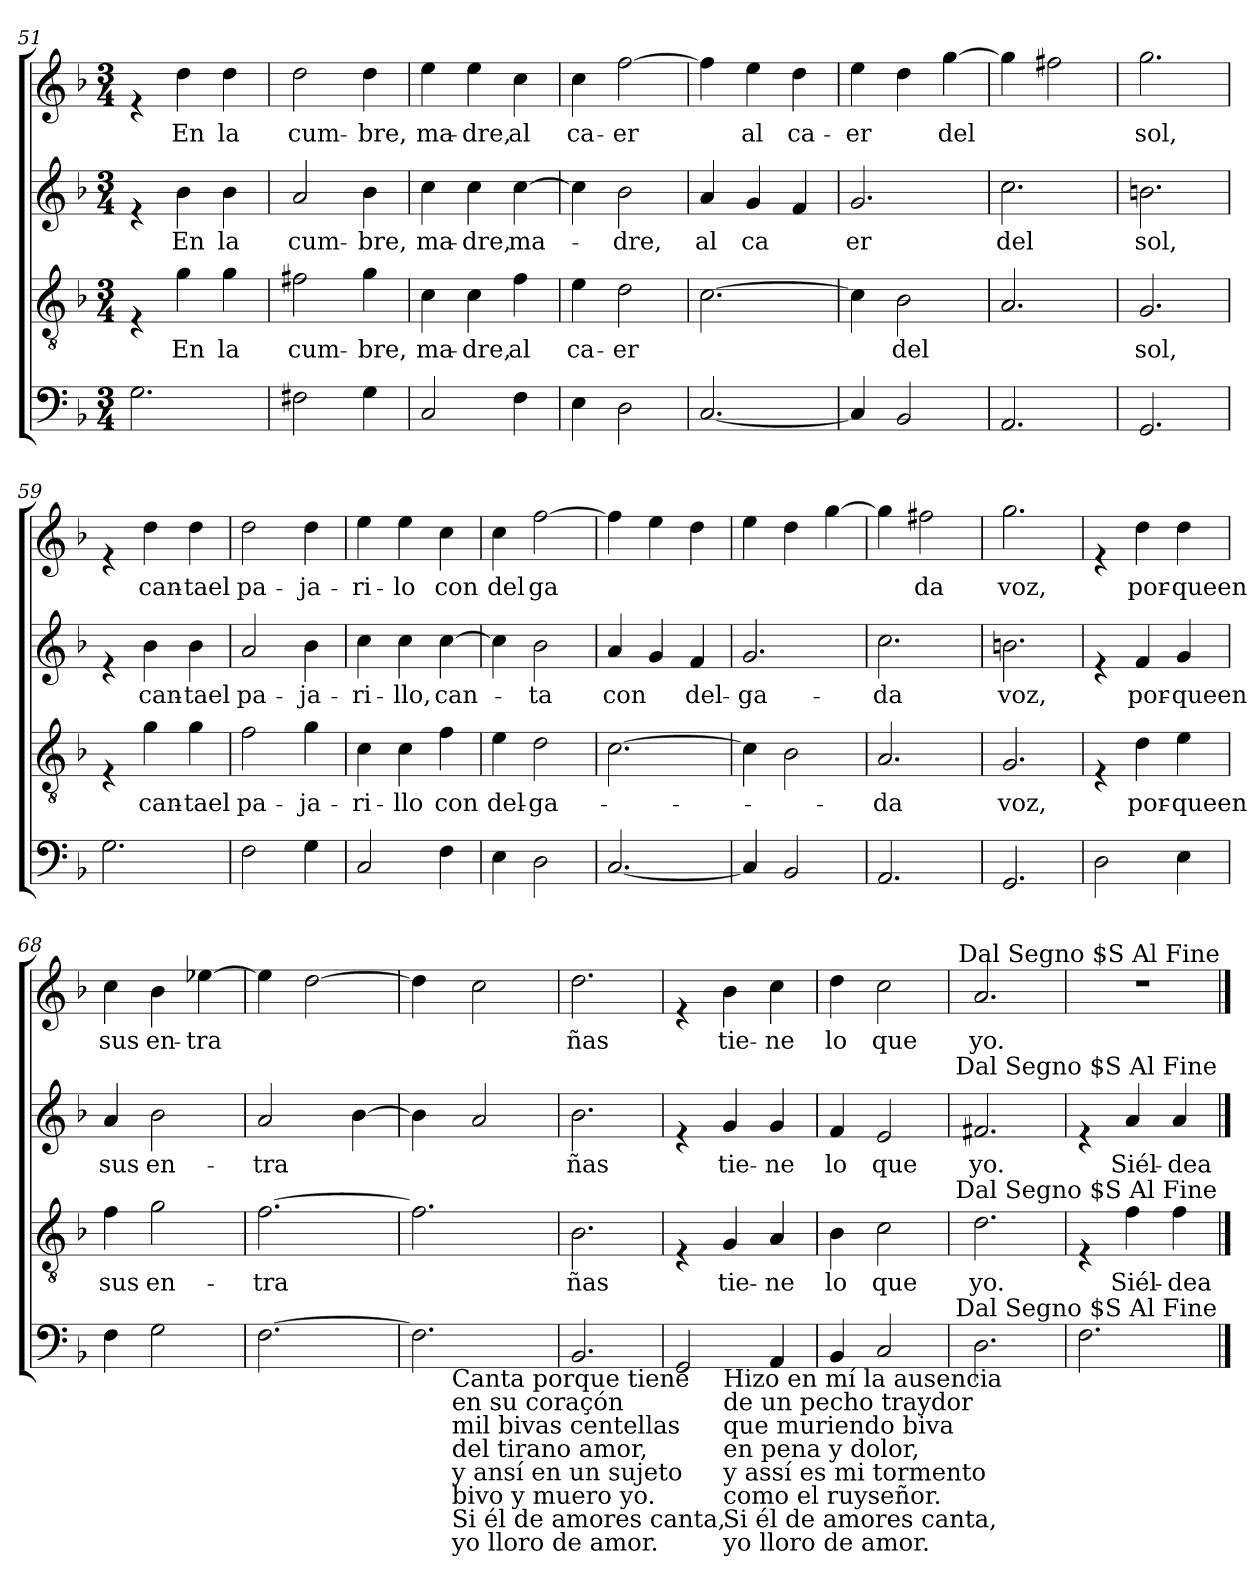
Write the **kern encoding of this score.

**kern	**kern	**text	**kern	**text	**kern	**text
*part4	*part3	*part3	*part2	*part2	*part1	*part1
*staff4	*staff3	*staff3	*staff2	*staff2	*staff1	*staff1
!!LO:PB:g=z
*clefF4	*clefGv2	*	*clefG2	*	*clefG2	*
*k[b-]	*k[b-]	*	*k[b-]	*	*k[b-]	*
*F:	*F:	*	*F:	*	*F:	*
*M3/4	*M3/4	*	*M3/4	*	*M3/4	*
=51	=51	=51	=51	=51	=51	=51
2.G\	4rE	.	4re	.	4re	.
!	!	!LO:LY:b	!	!LO:LY:b	!	!LO:LY:b
.	4g\	En	4b-\	En	4dd\	En
!	!	!LO:LY:b	!	!LO:LY:b	!	!LO:LY:b
.	4g\	la	4b-\	la	4dd\	la
=52	=52	=52	=52	=52	=52	=52
!	!	!LO:LY:b	!	!LO:LY:b	!	!LO:LY:b
2F#X\	2f#X\	cum-	2a/	cum-	2dd\	cum-
!	!	!LO:LY:b	!	!LO:LY:b	!	!LO:LY:b
4G\	4g\	-bre,	4b-\	-bre,	4dd\	-bre,
=53	=53	=53	=53	=53	=53	=53
!	!	!LO:LY:b	!	!LO:LY:b	!	!LO:LY:b
2C/	4c\	ma-	4cc\	ma-	4ee\	ma-
!	!	!LO:LY:b	!	!LO:LY:b	!	!LO:LY:b
.	4c\	-dre,	4cc\	-dre,	4ee\	-dre,
!	!	!LO:LY:b	!	!LO:LY:b	!	!LO:LY:b
4F\	4f\	al	[>4cc\	ma-	4cc\	al
=54	=54	=54	=54	=54	=54	=54
!	!	!LO:LY:b	!	!	!	!LO:LY:b
4E\	4e\	ca-	4cc\]	.	4cc\	ca-
!	!	!LO:LY:b	!	!LO:LY:b	!	!LO:LY:b
2D\	2d\	-er	2b-\	-dre,	[>2ff\	-er
=55	=55	=55	=55	=55	=55	=55
!	!	!	!	!LO:LY:b	!	!
[<2.C/	[>2.c\	.	4a/	al	4ff\]	.
!	!	!	!	!LO:LY:b	!	!LO:LY:b
.	.	.	4g/	ca	4ee\	al
!	!	!	!	!	!	!LO:LY:b
.	.	.	4f/	.	4dd\	ca-
=56	=56	=56	=56	=56	=56	=56
!	!	!	!	!LO:LY:b	!	!LO:LY:b
4C/]	4c\]	.	2.g/	er	4ee\	-er
!	!	!LO:LY:b	!	!	!	!
2BB-/	2B-\	del	.	.	4dd\	.
!	!	!	!	!	!	!LO:LY:b
.	.	.	.	.	[>4gg\	del
=57	=57	=57	=57	=57	=57	=57
!	!	!	!	!LO:LY:b	!	!
2.AA/	2.A/	.	2.cc\	del	4gg\]	.
.	.	.	.	.	2ff#X\	.
=58	=58	=58	=58	=58	=58	=58
!	!	!LO:LY:b	!	!LO:LY:b	!	!LO:LY:b
2.GG/	2.G/	sol,	2.bn\	sol,	2.gg\	sol,
=59	=59	=59	=59	=59	=59	=59
2.G\	4rE	.	4re	.	4re	.
!	!	!LO:LY:b	!	!LO:LY:b	!	!LO:LY:b
.	4g\	can-	4b-\	can-	4dd\	can-
!	!	!LO:LY:b	!	!LO:LY:b	!	!LO:LY:b
.	4g\	-tael	4b-\	-tael	4dd\	-tael
!!LO:LB:g=z
=60	=60	=60	=60	=60	=60	=60
!	!	!LO:LY:b	!	!LO:LY:b	!	!LO:LY:b
2F\	2f\	pa-	2a/	pa-	2dd\	pa-
!	!	!LO:LY:b	!	!LO:LY:b	!	!LO:LY:b
4G\	4g\	-ja-	4b-\	-ja-	4dd\	-ja-
=61	=61	=61	=61	=61	=61	=61
!	!	!LO:LY:b	!	!LO:LY:b	!	!LO:LY:b
2C/	4c\	-ri-	4cc\	-ri-	4ee\	-ri-
!	!	!LO:LY:b	!	!LO:LY:b	!	!LO:LY:b
.	4c\	-llo	4cc\	-llo,	4ee\	-lo
!	!	!LO:LY:b	!	!LO:LY:b	!	!LO:LY:b
4F\	4f\	con	[>4cc\	can-	4cc\	con
=62	=62	=62	=62	=62	=62	=62
!	!	!LO:LY:b	!	!	!	!LO:LY:b
4E\	4e\	del-	4cc\]	.	4cc\	del
!	!	!LO:LY:b	!	!LO:LY:b	!	!LO:LY:b
2D\	2d\	-ga-	2b-\	-ta	[>2ff\	ga
=63	=63	=63	=63	=63	=63	=63
!	!	!	!	!LO:LY:b	!	!
[<2.C/	[>2.c\	.	4a/	con	4ff\]	.
.	.	.	4g/	.	4ee\	.
!	!	!	!	!LO:LY:b	!	!
.	.	.	4f/	del-	4dd\	.
=64	=64	=64	=64	=64	=64	=64
!	!	!	!	!LO:LY:b	!	!
4C/]	4c\]	.	2.g/	-ga-	4ee\	.
2BB-/	2B-\	.	.	.	4dd\	.
.	.	.	.	.	[>4gg\	.
=65	=65	=65	=65	=65	=65	=65
!	!	!LO:LY:b	!	!LO:LY:b	!	!
2.AA/	2.A/	-da	2.cc\	-da	4gg\]	.
!	!	!	!	!	!	!LO:LY:b
.	.	.	.	.	2ff#X\	da
=66	=66	=66	=66	=66	=66	=66
!	!	!LO:LY:b	!	!LO:LY:b	!	!LO:LY:b
2.GG/	2.G/	voz,	2.bn\	voz,	2.gg\	voz,
=67	=67	=67	=67	=67	=67	=67
2D\	4rE	.	4re	.	4re	.
!	!	!LO:LY:b	!	!LO:LY:b	!	!LO:LY:b
.	4d\	por-	4f/	por-	4dd\	por-
!	!	!LO:LY:b	!	!LO:LY:b	!	!LO:LY:b
4E\	4e\	-queen	4g/	-queen	4dd\	-queen
=68	=68	=68	=68	=68	=68	=68
!	!	!LO:LY:b	!	!LO:LY:b	!	!LO:LY:b
4F\	4f\	sus	4a/	sus	4cc\	sus
!	!	!LO:LY:b	!	!LO:LY:b	!	!LO:LY:b
2G\	2g\	en-	2b-\	en-	4b-\	en-
!	!	!	!	!	!	!LO:LY:b
.	.	.	.	.	[>4ee-X\	-tra
!!LO:LB:g=z
=69	=69	=69	=69	=69	=69	=69
!	!	!LO:LY:b	!	!LO:LY:b	!	!
[>2.F\	[>2.f\	-tra	2a/	-tra	4ee-\]	.
.	.	.	.	.	[>2dd\	.
.	.	.	[>4b-\	.	.	.
=70	=70	=70	=70	=70	=70	=70
*^	*	*	*	*	*	*
2.F\]	8.ryy	2.f\]	.	4b-\]	.	4dd\]	.
!	!LO:TX:b:t=Canta porque tiene\nen su coraçón\nmil bivas centellas\ndel tirano amor,\ny ansí en un sujeto\nbivo y muero yo.\nSi él de amores canta,\nyo lloro de amor.	!	!	!	!	!	!
.	2ryy	.	.	.	.	.	.
.	.	.	.	2a/	.	2cc\	.
.	16ryy	.	.	.	.	.	.
=71	=71	=71	=71	=71	=71	=71	=71
!	!	!	!LO:LY:b	!	!LO:LY:b	!	!LO:LY:b
*v	*v	*	*	*	*	*	*
2.BB-/	2.B-\	ñas	2.b-\	ñas	2.dd\	ñas
=72	=72	=72	=72	=72	=72	=72
*^	*	*	*	*	*	*
2GG/	4ryy	4rE	.	4re	.	4re	.
!	!LO:TX:b:t=Hizo en mí la ausencia\nde un pecho traydor\nque muriendo biva\nen pena y dolor,\ny assí es mi tormento\ncomo el ruyseñor.\nSi él de amores canta,\nyo lloro de amor.	!	!	!	!	!	!
!	!	!	!LO:LY:b	!	!LO:LY:b	!	!LO:LY:b
.	2ryy	4G/	tie-	4g/	tie-	4b-\	tie-
!	!	!	!LO:LY:b	!	!LO:LY:b	!	!LO:LY:b
4AA/	.	4A/	-ne	4g/	-ne	4cc\	-ne
=73	=73	=73	=73	=73	=73	=73	=73
!	!	!	!LO:LY:b	!	!LO:LY:b	!	!LO:LY:b
*v	*v	*	*	*	*	*	*
4BB-/	4B-\	lo	4f/	lo	4dd\	lo
!	!	!LO:LY:b	!	!LO:LY:b	!	!LO:LY:b
2C/	2c\	que	2e/	que	2cc\	que
=74	=74	=74	=74	=74	=74	=74
!	!	!LO:LY:b	!	!LO:LY:b	!	!LO:LY:b
2.D\	2.d\	yo.	2.f#X/	yo.	2.a/	yo.
=75	=75	=75	=75	=75	=75	=75
2.F\	4rE	.	4re	.	2.r	.
!	!	!LO:LY:b	!	!LO:LY:b	!	!
.	4f\	Siél-	4a/	Siél-	.	.
!	!	!LO:LY:b	!	!LO:LY:b	!	!
.	4f\	-dea	4a/	-dea	.	.
!	!	!	!	!	!LO:TX:a:rj:t=Dal Segno $S Al Fine	!
!	!	!	!LO:TX:a:rj:t=Dal Segno $S Al Fine	!	!	!
!	!LO:TX:a:rj:t=Dal Segno $S Al Fine	!	!	!	!	!
!LO:TX:a:rj:t=Dal Segno $S Al Fine	!	!	!	!	!	!
==	==	==	==	==	==	==
*-	*-	*-	*-	*-	*-	*-
